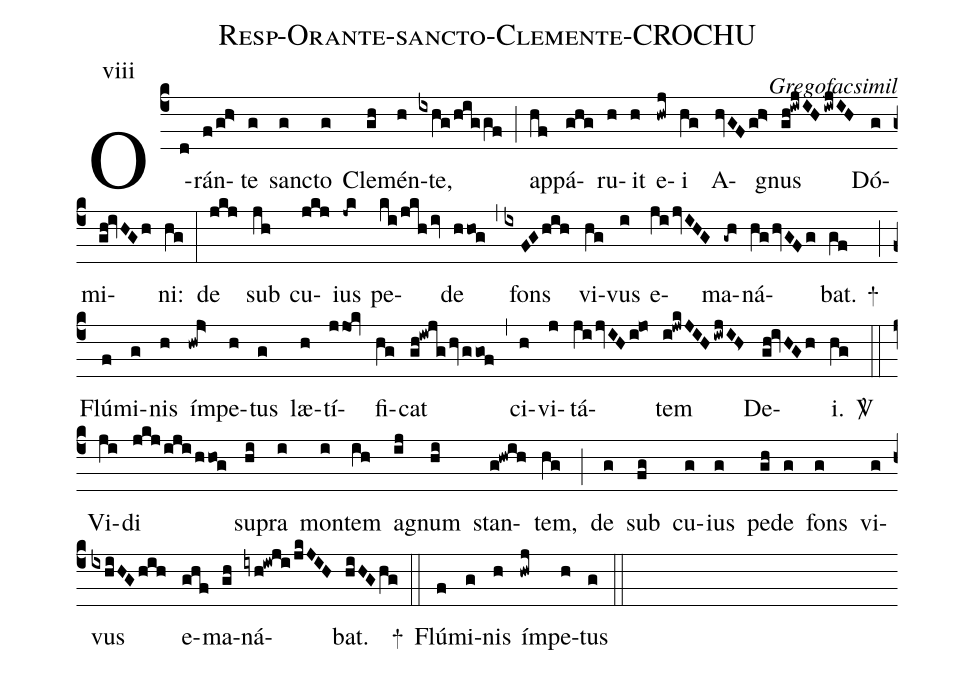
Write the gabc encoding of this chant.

name: Resp-Orante-sancto-Clemente-CROCHU;
commentary: Gregofacsimil;
annotation: viii;
%%
(c4) O(d)rán(f/gh>)te(g) san(g)cto(g) Cle(gh)mén(h)te,(ixhg/hig/gf) (;) ap(hf)pá(ghg)ru(h)it(h) e(hwj)i(hg) A(hvGFgh>)gnus(gh!iwjIH/iwjIH) Dó(g)mi(gh!ivHGh)ni:(hg) (:) de(jkj) sub(jh) cu(jkj)ius(-jk) pe(ki/jkh/iv)de(hhog) (,) fons(ixFGhih) vi(hg)vus(i) e(ji/jvIHG)ma(-gh)ná(hg/hvGFg)bat.(gf) +(;) Flú(f)mi(g)nis(h) ím(hwj>)pe(h)tus(g) læ(h)tí(jjOk)fi(hg)cat(gh!iwjg/hvggof) (,) ci(h)vi(j)tá(ji/jvIH/i!jo)tem(i!jwkJIHiwjIH>) De(gh!ivHGh)i.(hg)

 <sp>V/</sp> (::) Vi(ji)di(jkj/iji/hhog) su(hi)pra(i) mon(i)tem(ih) a(ij)gnum(hi) stan(g!hwih)tem,(hg) (;) de(g) sub(fg) cu(g)ius(g) pe(gh)de(g) fons(g) vi(g)vus(ixhiHGhih) e(ghf)ma(gh)ná(iyh!iwji/jkJIH)bat.(hiHGhg) +(::) Flú(f)mi(g)nis(h) ím(hwj)pe(h)tus(g) (::)
